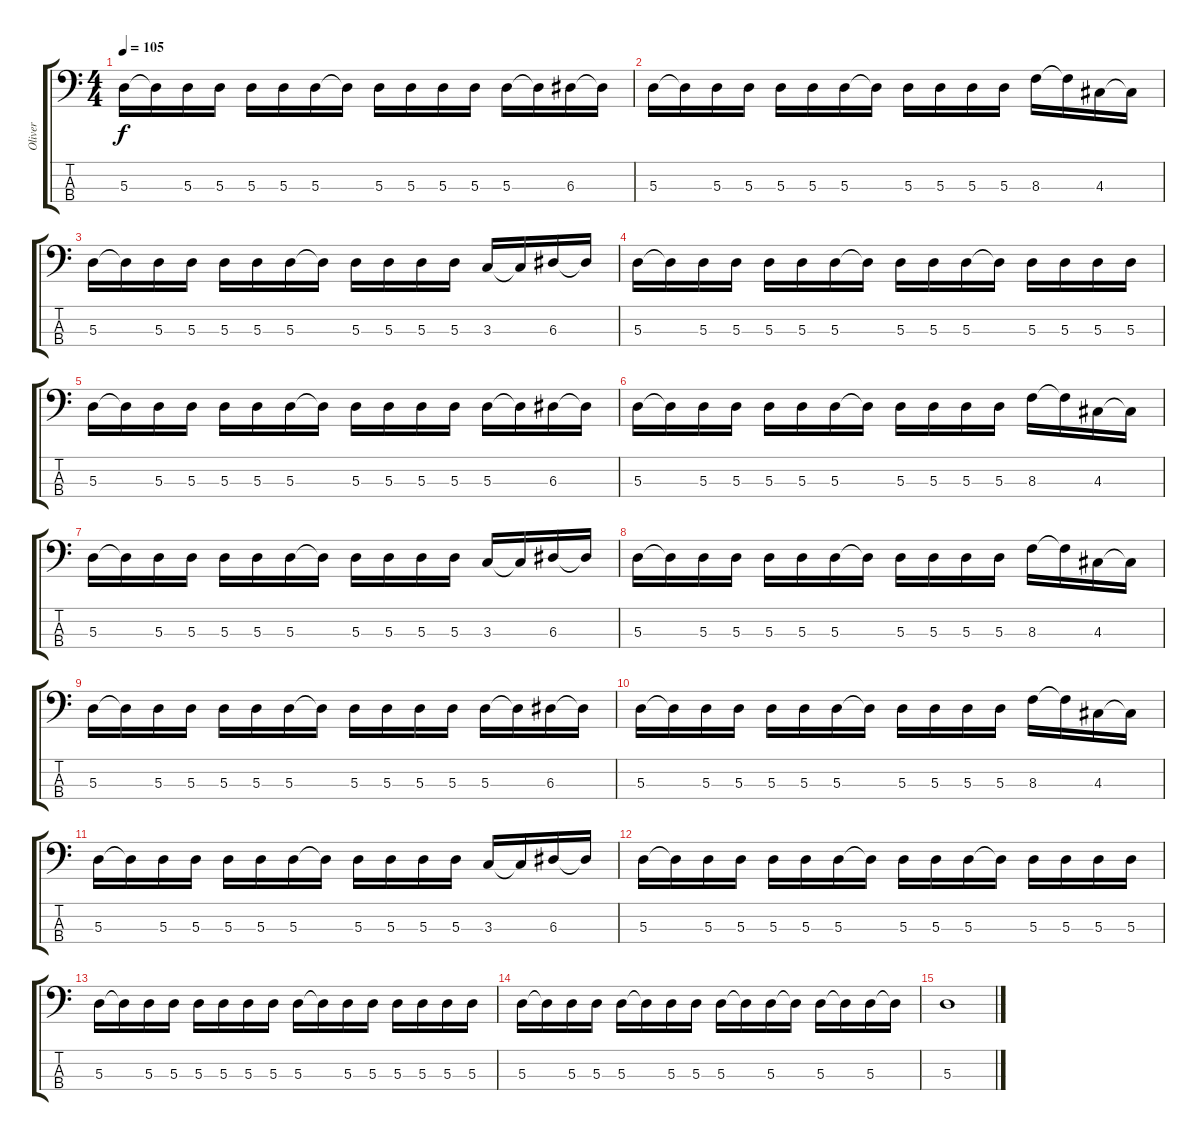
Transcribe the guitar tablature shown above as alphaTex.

\track ("Oliver" "Oliver") {instrument electricbasspick}
\staff {score tabs}
\tuning (G2 D2 A1 D1) {hide}
\ts (4 4)
\tempo 105
\clef f4
\ks c
5.3.16{dy f} 5.3{t}.16 5.3.16 5.3.16 5.3.16 5.3.16 5.3.16 5.3{t}.16 5.3.16 5.3.16 5.3.16 5.3.16 5.3.16 5.3{t}.16 6.3.16 6.3{t}.16 |
5.3.16 5.3{t}.16 5.3.16 5.3.16 5.3.16 5.3.16 5.3.16 5.3{t}.16 5.3.16 5.3.16 5.3.16 5.3.16 8.3.16 8.3{t}.16 4.3.16 4.3{t}.16 |
5.3.16 5.3{t}.16 5.3.16 5.3.16 5.3.16 5.3.16 5.3.16 5.3{t}.16 5.3.16 5.3.16 5.3.16 5.3.16 3.3.16 3.3{t}.16 6.3.16 6.3{t}.16 |
5.3.16 5.3{t}.16 5.3.16 5.3.16 5.3.16 5.3.16 5.3.16 5.3{t}.16 5.3.16 5.3.16 5.3.16 5.3{t}.16 5.3.16 5.3.16 5.3.16 5.3.16 |
5.3.16 5.3{t}.16 5.3.16 5.3.16 5.3.16 5.3.16 5.3.16 5.3{t}.16 5.3.16 5.3.16 5.3.16 5.3.16 5.3.16 5.3{t}.16 6.3.16 6.3{t}.16 |
5.3.16 5.3{t}.16 5.3.16 5.3.16 5.3.16 5.3.16 5.3.16 5.3{t}.16 5.3.16 5.3.16 5.3.16 5.3.16 8.3.16 8.3{t}.16 4.3.16 4.3{t}.16 |
5.3.16 5.3{t}.16 5.3.16 5.3.16 5.3.16 5.3.16 5.3.16 5.3{t}.16 5.3.16 5.3.16 5.3.16 5.3.16 3.3.16 3.3{t}.16 6.3.16 6.3{t}.16 |
5.3.16 5.3{t}.16 5.3.16 5.3.16 5.3.16 5.3.16 5.3.16 5.3{t}.16 5.3.16 5.3.16 5.3.16 5.3.16 8.3.16 8.3{t}.16 4.3.16 4.3{t}.16 |
5.3.16 5.3{t}.16 5.3.16 5.3.16 5.3.16 5.3.16 5.3.16 5.3{t}.16 5.3.16 5.3.16 5.3.16 5.3.16 5.3.16 5.3{t}.16 6.3.16 6.3{t}.16 |
5.3.16 5.3{t}.16 5.3.16 5.3.16 5.3.16 5.3.16 5.3.16 5.3{t}.16 5.3.16 5.3.16 5.3.16 5.3.16 8.3.16 8.3{t}.16 4.3.16 4.3{t}.16 |
5.3.16 5.3{t}.16 5.3.16 5.3.16 5.3.16 5.3.16 5.3.16 5.3{t}.16 5.3.16 5.3.16 5.3.16 5.3.16 3.3.16 3.3{t}.16 6.3.16 6.3{t}.16 |
5.3.16 5.3{t}.16 5.3.16 5.3.16 5.3.16 5.3.16 5.3.16 5.3{t}.16 5.3.16 5.3.16 5.3.16 5.3{t}.16 5.3.16 5.3.16 5.3.16 5.3.16 |
5.3.16 5.3{t}.16 5.3.16 5.3.16 5.3.16 5.3.16 5.3.16 5.3.16 5.3.16 5.3{t}.16 5.3.16 5.3.16 5.3.16 5.3.16 5.3.16 5.3.16 |
5.3.16 5.3{t}.16 5.3.16 5.3.16 5.3.16 5.3{t}.16 5.3.16 5.3.16 5.3.16 5.3{t}.16 5.3.16 5.3{t}.16 5.3.16 5.3{t}.16 5.3.16 5.3{t}.16 |
5.3.1
